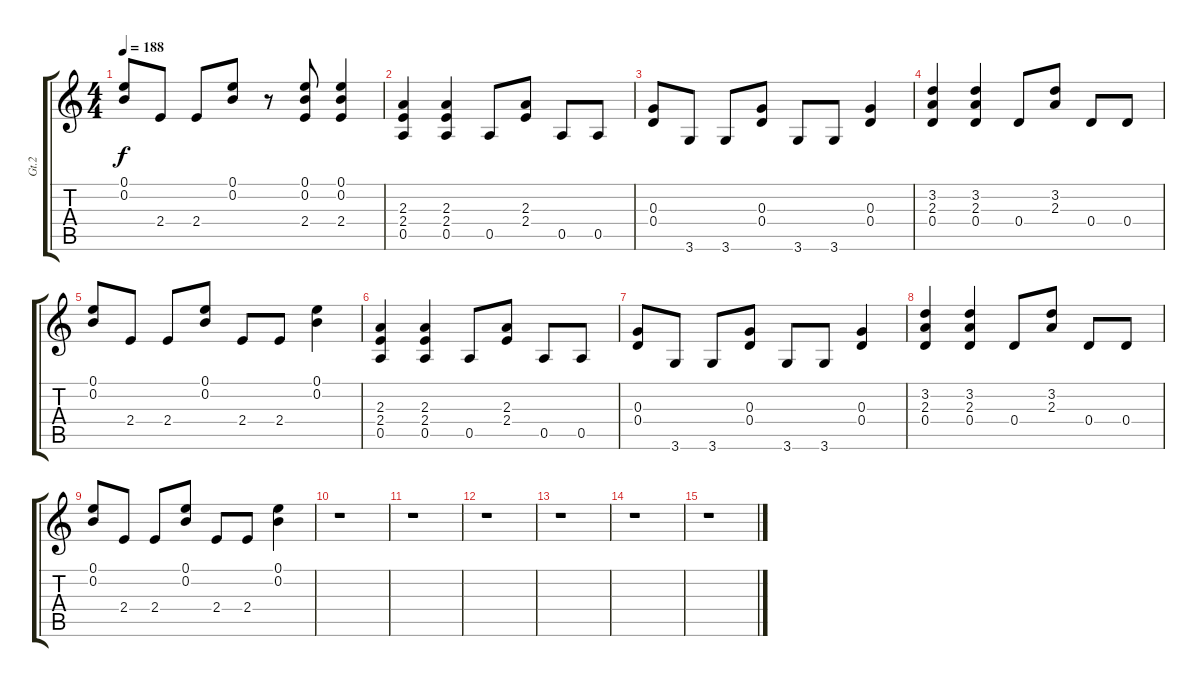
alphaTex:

\track ("Gt.2" "Gt.2") {instrument distortionguitar}
\staff {score tabs}
\tuning (E4 B3 G3 D3 A2 E2) {hide}
\ts (4 4)
\tempo 188
\clef g2
\ks c
(0.1 0.2).8{dy f} 2.4.8 2.4.8 (0.1 0.2).8 r.8 (0.1 0.2 2.4).8 (0.1 0.2 2.4).4 |
(2.3 2.4 0.5).4 (2.3 2.4 0.5).4 0.5.8 (2.3 2.4).8 0.5.8 0.5.8 |
(0.3 0.4).8 3.6.8 3.6.8 (0.3 0.4).8 3.6.8 3.6.8 (0.3 0.4).4 |
(3.2 2.3 0.4).4 (3.2 2.3 0.4).4 0.4.8 (3.2 2.3).8 0.4.8 0.4.8 |
(0.1 0.2).8 2.4.8 2.4.8 (0.1 0.2).8 2.4.8 2.4.8 (0.1 0.2).4 |
(2.3 2.4 0.5).4 (2.3 2.4 0.5).4 0.5.8 (2.3 2.4).8 0.5.8 0.5.8 |
(0.3 0.4).8 3.6.8 3.6.8 (0.3 0.4).8 3.6.8 3.6.8 (0.3 0.4).4 |
(3.2 2.3 0.4).4 (3.2 2.3 0.4).4 0.4.8 (3.2 2.3).8 0.4.8 0.4.8 |
(0.1 0.2).8 2.4.8 2.4.8 (0.1 0.2).8 2.4.8 2.4.8 (0.1 0.2).4 |
r.1 |
r.1 |
r.1 |
r.1 |
r.1 |
r.1
